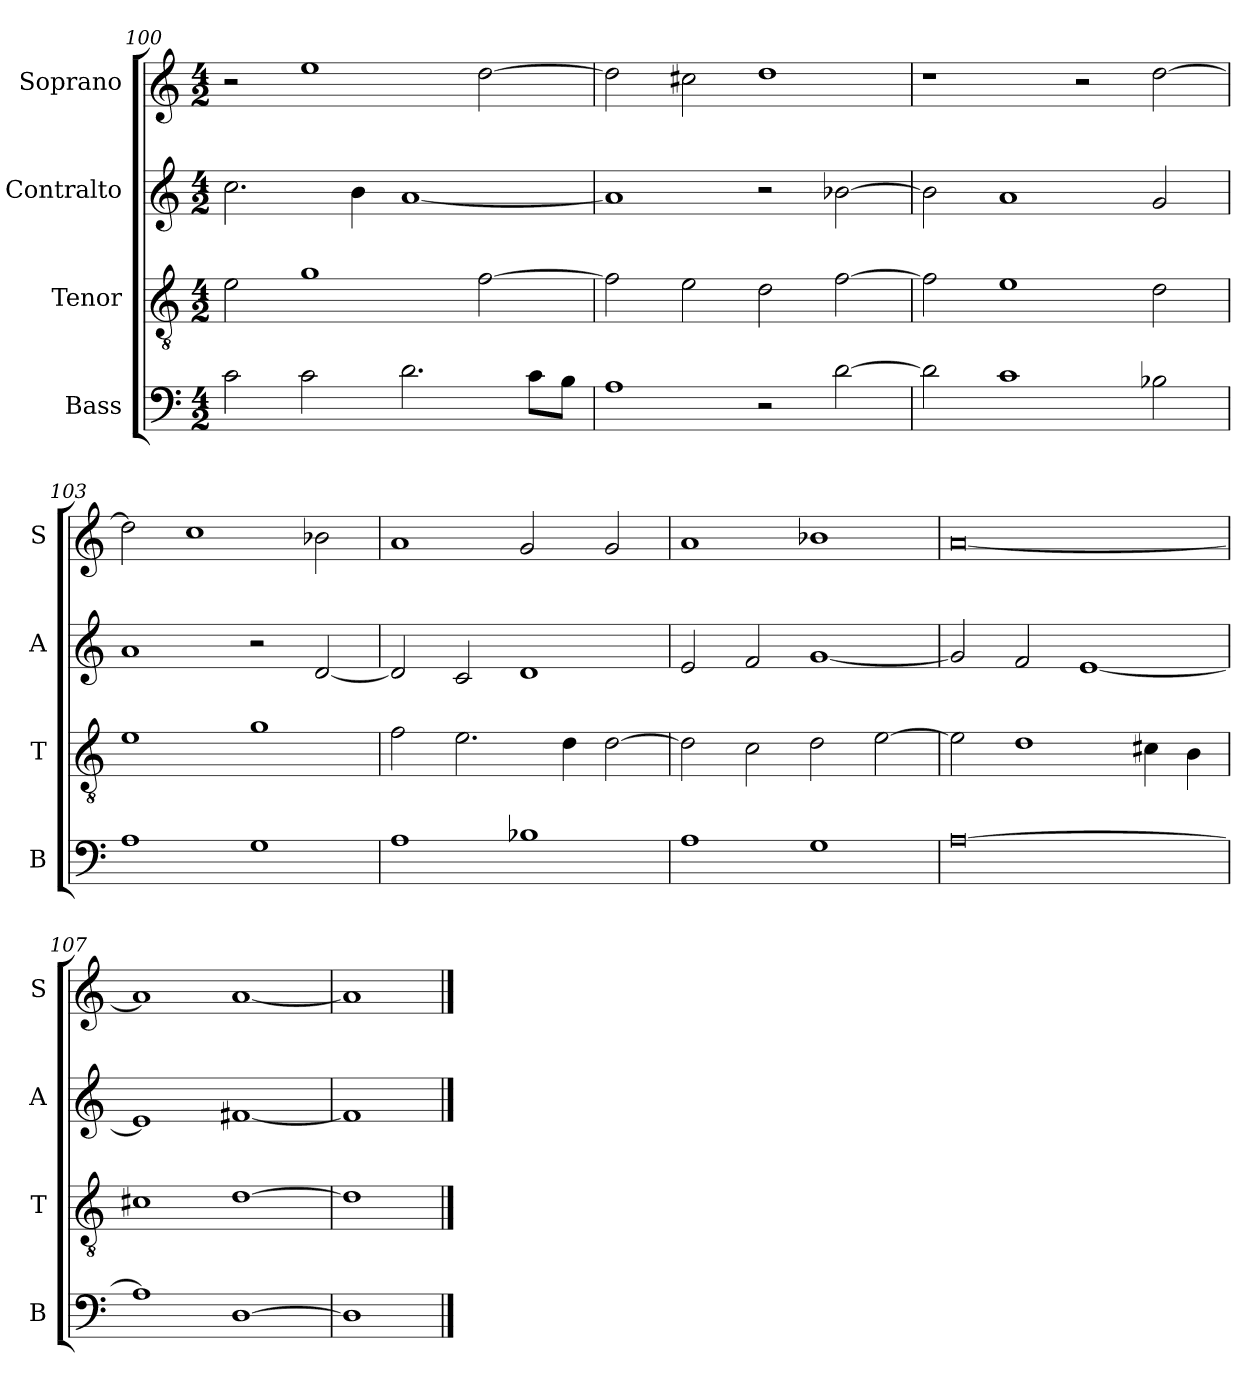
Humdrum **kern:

**kern	**kern	**kern	**kern
*part4	*part3	*part2	*part1
*staff4	*staff3	*staff2	*staff1
*I"Bass	*I"Tenor	*I"Contralto	*I"Soprano
*I'B	*I'T	*I'A	*I'S
*clefF4	*clefGv2	*clefG2	*clefG2
*k[]	*k[]	*k[]	*k[]
*D:dor	*D:dor	*D:dor	*D:dor
*M4/2	*M4/2	*M4/2	*M4/2
=100	=100	=100	=100
2c	2e	2.cc	2r
2c	1g	.	1ee
.	.	4b	.
2.d	.	[1a	.
.	[2f	.	[2dd
8c\L	.	.	.
8B\J	.	.	.
=101	=101	=101	=101
1A	2f]	1a]	2dd]
.	2e	.	2cc#X
2r	2d	2r	1dd
[2d	[2f	[2b-X	.
=102	=102	=102	=102
2d]	2f]	2b-]	1r
1c	1e	1a	.
.	.	.	2r
2B-X	2d	2g	[2dd
=103	=103	=103	=103
1A	1e	1a	2dd]
.	.	.	1cc
1G	1g	2r	.
.	.	[2d	2b-X
=104	=104	=104	=104
1A	2f	2d]	1a
.	2.e	2c	.
1B-X	.	1d	2g
.	4d	.	.
.	[2d	.	2g
=105	=105	=105	=105
1A	2d]	2e	1a
.	2c	2f	.
1G	2d	[1g	1b-X
.	[2e	.	.
=106	=106	=106	=106
[0A	2e]	2g]	[0a
.	1d	2f	.
.	.	[1e	.
.	4c#X	.	.
.	4B	.	.
=107	=107	=107	=107
1A]	1c#X	1e]	1a]
[1D	[1d	[1f#X	[1a
=108	=108	=108	=108
1D]	1d]	1f#]	1a]
==	==	==	==
*-	*-	*-	*-
